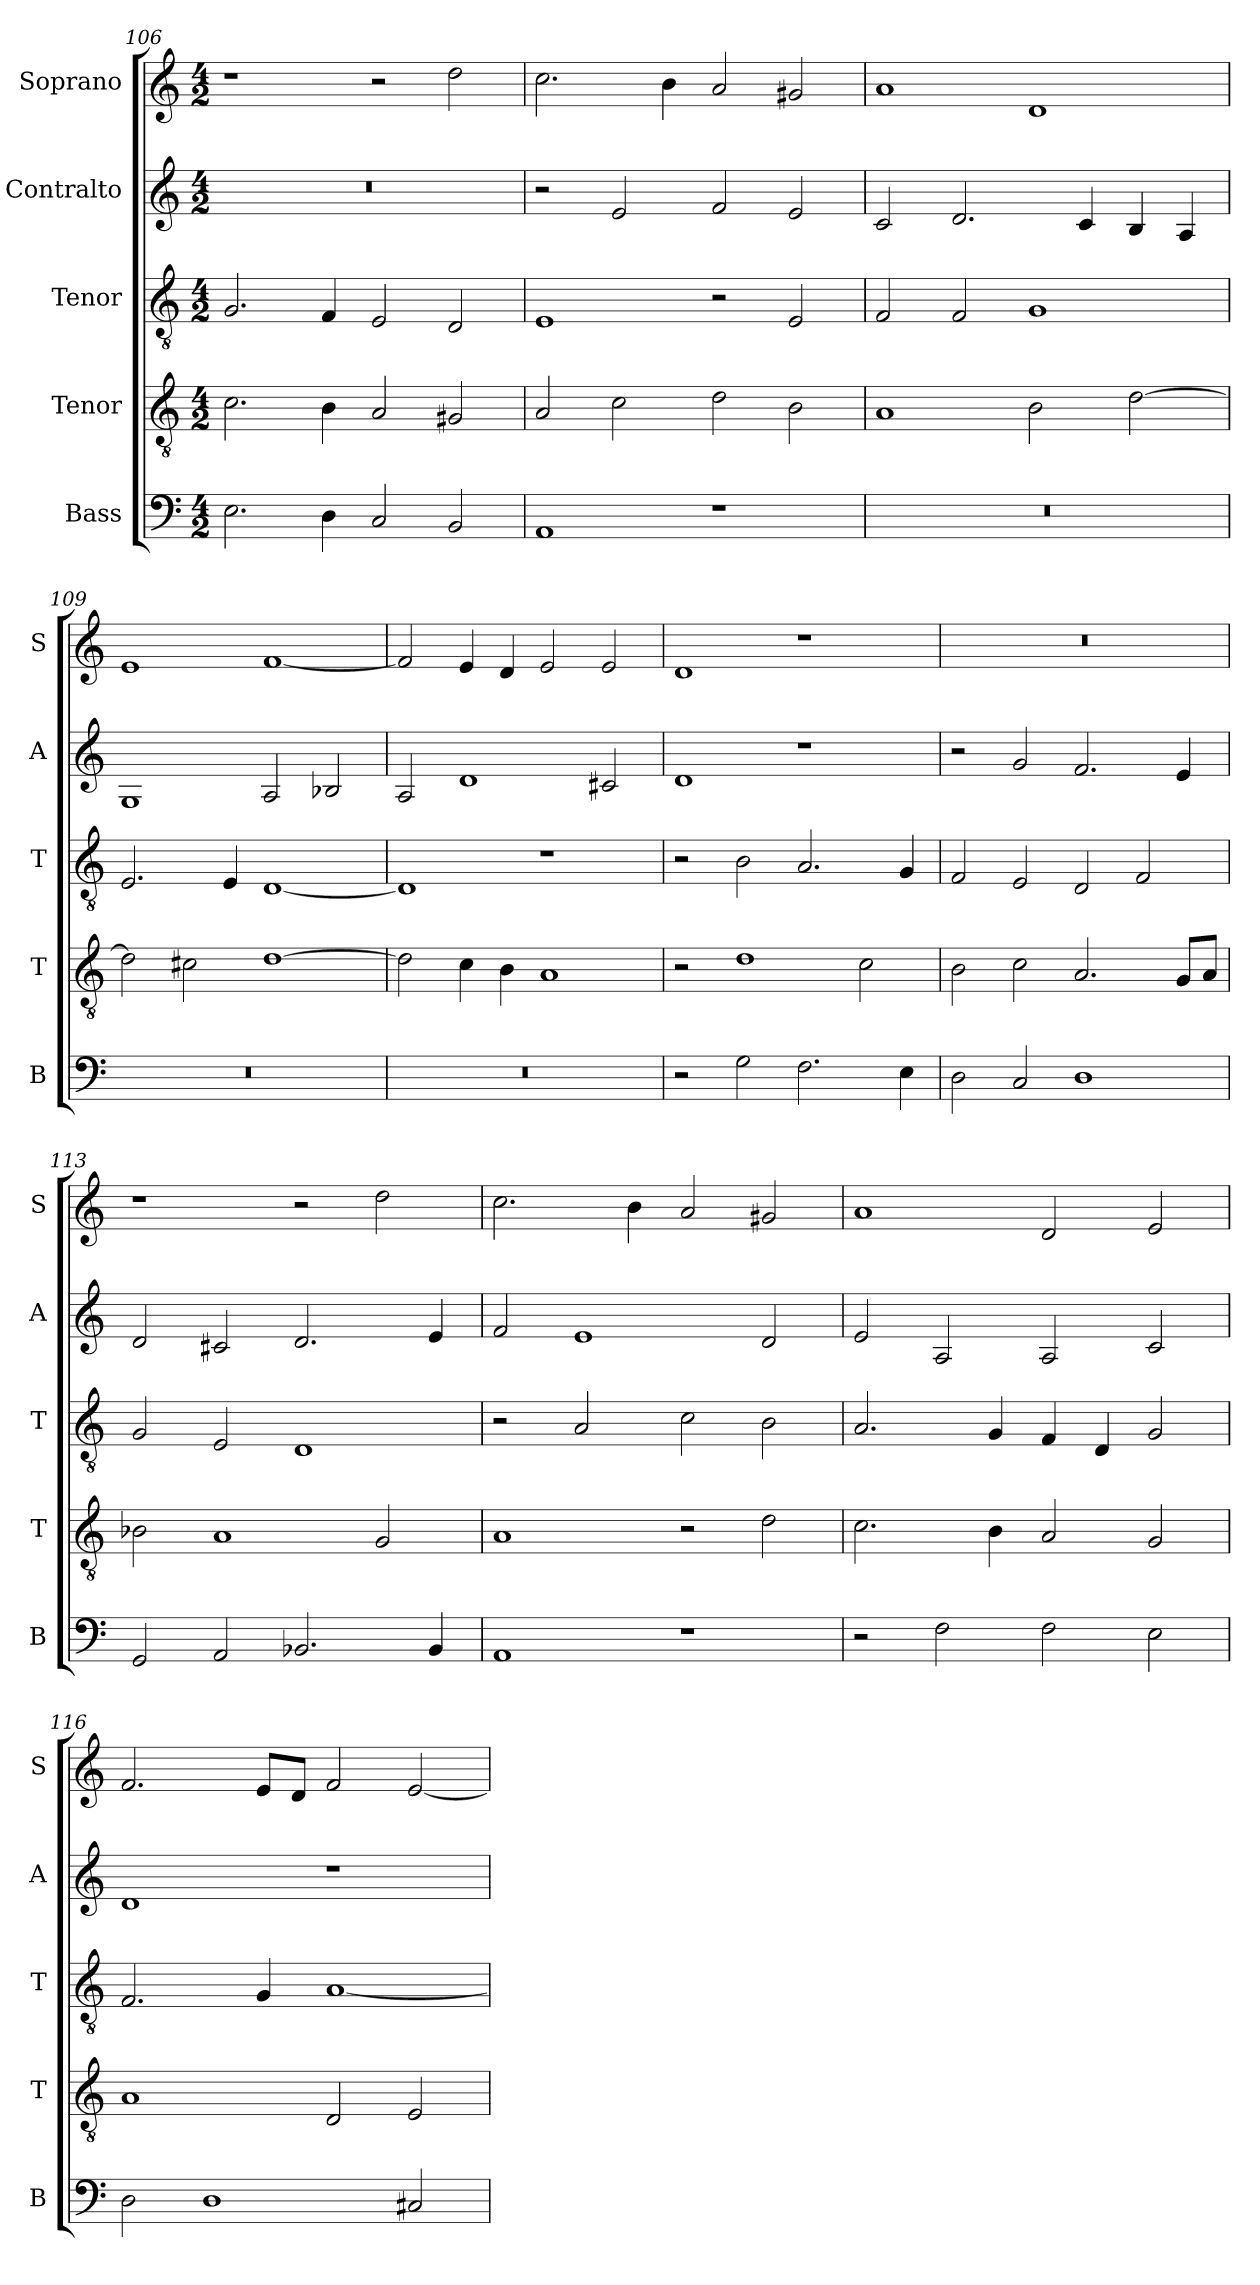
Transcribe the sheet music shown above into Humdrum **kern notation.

**kern	**kern	**kern	**kern	**kern
*part5	*part4	*part3	*part2	*part1
*staff5	*staff4	*staff3	*staff2	*staff1
*I"Bass	*I"Tenor	*I"Tenor	*I"Contralto	*I"Soprano
*I'B	*I'T	*I'T	*I'A	*I'S
*clefF4	*clefGv2	*clefGv2	*clefG2	*clefG2
*k[]	*k[]	*k[]	*k[]	*k[]
*D:dor	*D:dor	*D:dor	*D:dor	*D:dor
*M4/2	*M4/2	*M4/2	*M4/2	*M4/2
=106	=106	=106	=106	=106
2.E	2.c	2.G	0r	1r
4D	4B	4F	.	.
2C	2A	2E	.	2r
2BB	2G#X	2D	.	2dd
=107	=107	=107	=107	=107
1AA	2A	1E	2r	2.cc
.	2c	.	2e	.
.	.	.	.	4b
1r	2d	2r	2f	2a
.	2B	2E	2e	2g#X
=108	=108	=108	=108	=108
0r	1A	2F	2c	1a
.	.	2F	2.d	.
.	2B	1G	.	1d
.	.	.	4c	.
.	[2d	.	4B	.
.	.	.	4A	.
=109	=109	=109	=109	=109
0r	2d]	2.E	1G	1e
.	2c#X	.	.	.
.	.	4E	.	.
.	[1d	[1D	2A	[1f
.	.	.	2B-X	.
=110	=110	=110	=110	=110
0r	2d]	1D]	2A	2f]
.	4c	.	1d	4e
.	4B	.	.	4d
.	1A	1r	.	2e
.	.	.	2c#X	2e
=111	=111	=111	=111	=111
2r	2r	2r	1d	1d
2G	1d	2B	.	.
2.F	.	2.A	1r	1r
.	2c	.	.	.
4E	.	4G	.	.
=112	=112	=112	=112	=112
2D	2B	2F	2r	0r
2C	2c	2E	2g	.
1D	2.A	2D	2.f	.
.	.	2F	.	.
.	8G/L	.	4e	.
.	8A/J	.	.	.
=113	=113	=113	=113	=113
2GG	2B-X	2G	2d	1r
2AA	1A	2E	2c#X	.
2.BB-X	.	1D	2.d	2r
.	2G	.	.	2dd
4BB-	.	.	4e	.
=114	=114	=114	=114	=114
1AA	1A	2r	2f	2.cc
.	.	2A	1e	.
.	.	.	.	4b
1r	2r	2c	.	2a
.	2d	2B	2d	2g#X
=115	=115	=115	=115	=115
2r	2.c	2.A	2e	1a
2F	.	.	2A	.
.	4B	4G	.	.
2F	2A	4F	2A	2d
.	.	4D	.	.
2E	2G	2G	2c	2e
=116	=116	=116	=116	=116
2D	1A	2.F	1d	2.f
1D	.	.	.	.
.	.	4G	.	8e/L
.	.	.	.	8d/J
.	2D	[1A	1r	2f
2C#X	2E	.	.	[2e
=	=	=	=	=
*-	*-	*-	*-	*-
